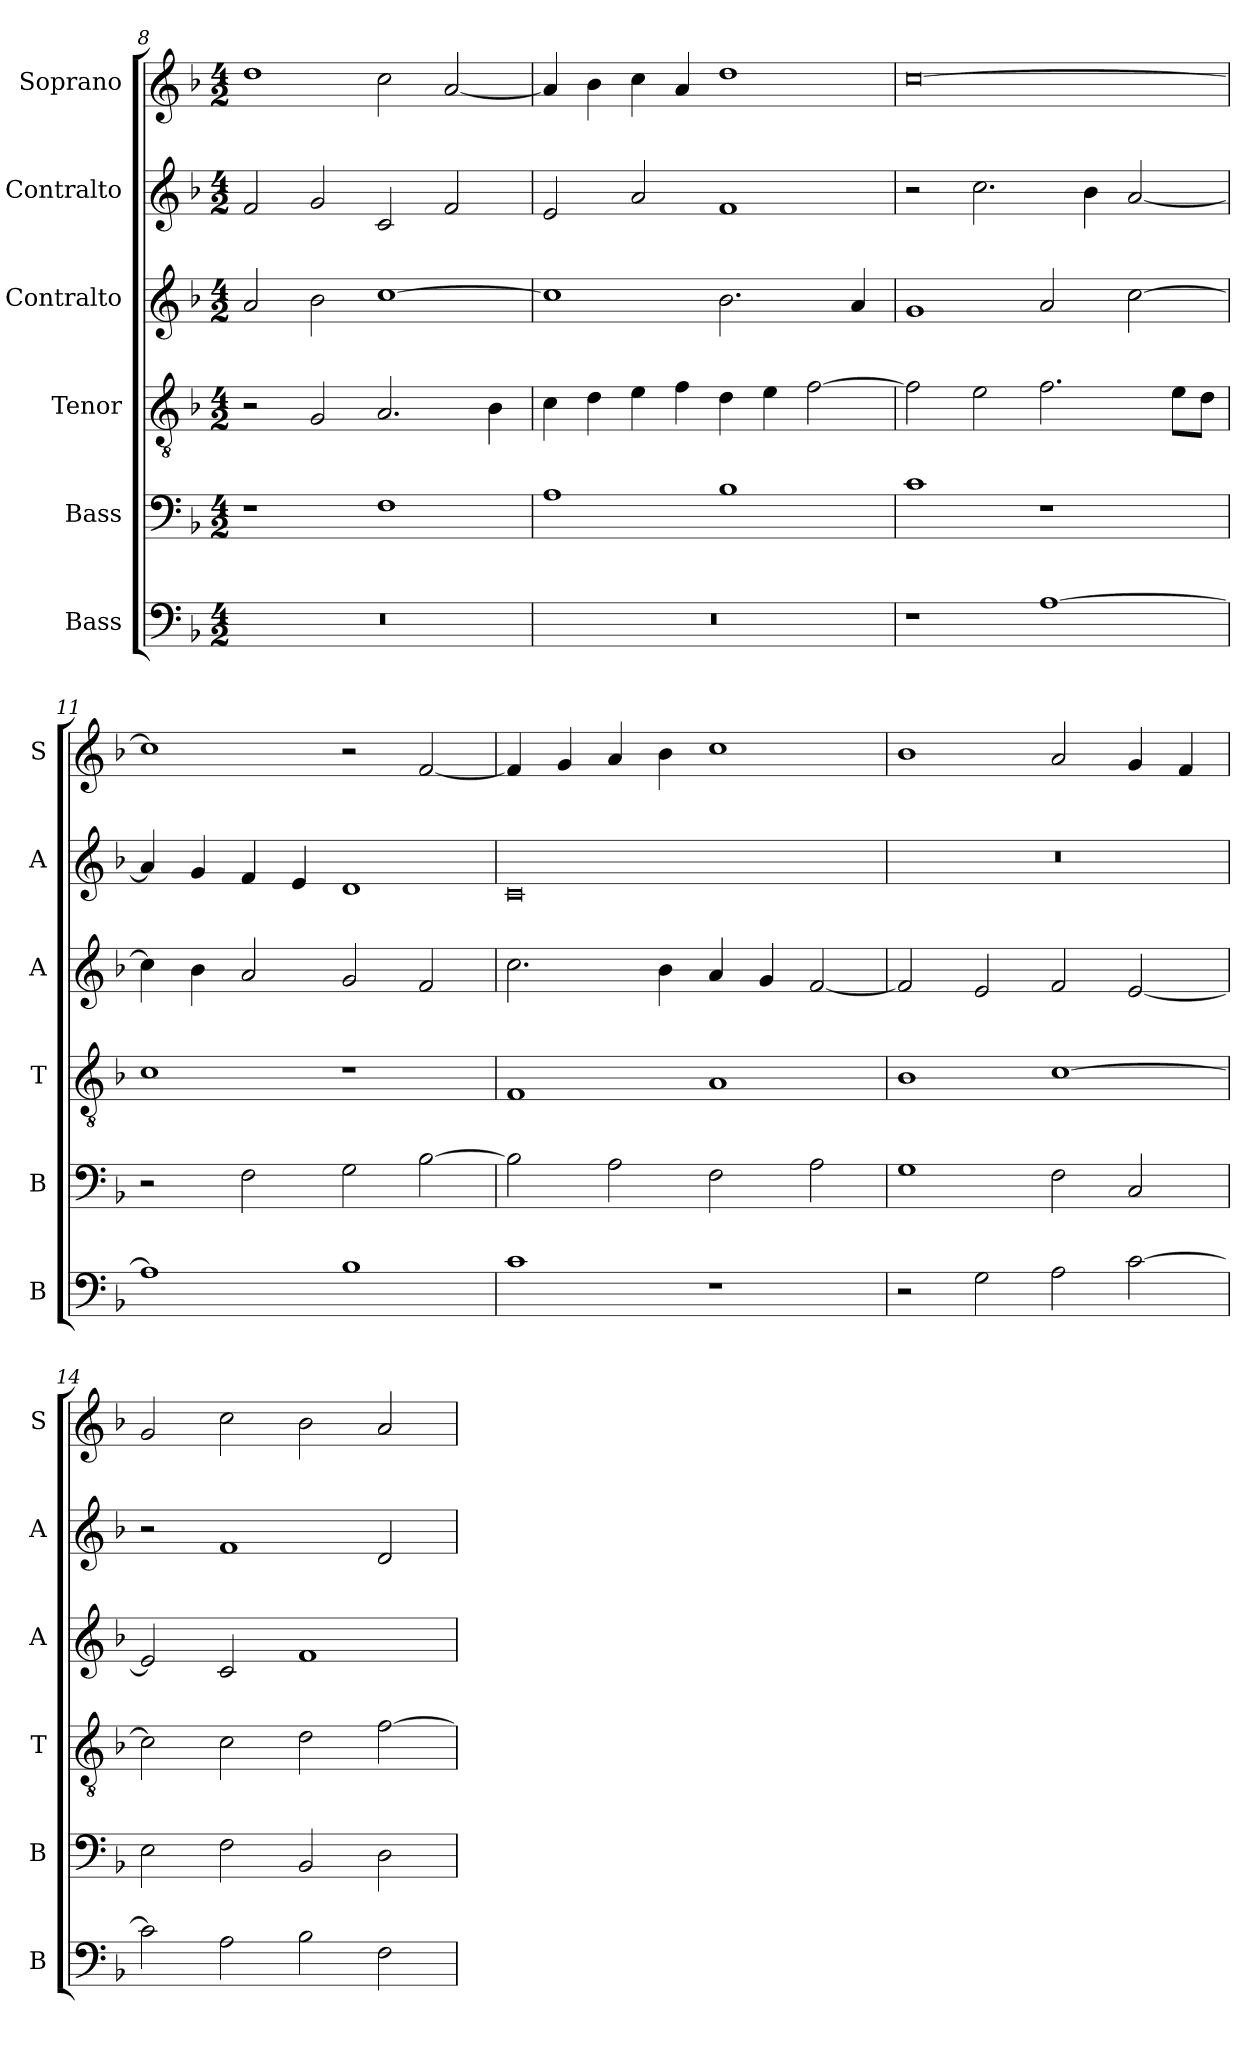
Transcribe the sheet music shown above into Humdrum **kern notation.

**kern	**kern	**kern	**kern	**kern	**kern
*part6	*part5	*part4	*part3	*part2	*part1
*staff6	*staff5	*staff4	*staff3	*staff2	*staff1
*I"Bass	*I"Bass	*I"Tenor	*I"Contralto	*I"Contralto	*I"Soprano
*I'B	*I'B	*I'T	*I'A	*I'A	*I'S
*clefF4	*clefF4	*clefGv2	*clefG2	*clefG2	*clefG2
*k[b-]	*k[b-]	*k[b-]	*k[b-]	*k[b-]	*k[b-]
*F:ion	*F:ion	*F:ion	*F:ion	*F:ion	*F:ion
*M4/2	*M4/2	*M4/2	*M4/2	*M4/2	*M4/2
=8	=8	=8	=8	=8	=8
0r	1r	2r	2a	2f	1dd
.	.	2G	2b-	2g	.
.	1F	2.A	[1cc	2c	2cc
.	.	.	.	2f	[2a
.	.	4B-	.	.	.
=9	=9	=9	=9	=9	=9
0r	1A	4c	1cc]	2e	4a]
.	.	4d	.	.	4b-
.	.	4e	.	2a	4cc
.	.	4f	.	.	4a
.	1B-	4d	2.b-	1f	1dd
.	.	4e	.	.	.
.	.	[2f	.	.	.
.	.	.	4a	.	.
=10	=10	=10	=10	=10	=10
1r	1c	2f]	1g	2r	[0cc
.	.	2e	.	2.cc	.
[1A	1r	2.f	2a	.	.
.	.	.	.	4b-	.
.	.	.	[2cc	[2a	.
.	.	8e\L	.	.	.
.	.	8d\J	.	.	.
=11	=11	=11	=11	=11	=11
1A]	2r	1c	4cc]	4a]	1cc]
.	.	.	4b-	4g	.
.	2F	.	2a	4f	.
.	.	.	.	4e	.
1B-	2G	1r	2g	1d	2r
.	[2B-	.	2f	.	[2f
=12	=12	=12	=12	=12	=12
1c	2B-]	1F	2.cc	0c	4f]
.	.	.	.	.	4g
.	2A	.	.	.	4a
.	.	.	4b-	.	4b-
1r	2F	1A	4a	.	1cc
.	.	.	4g	.	.
.	2A	.	[2f	.	.
=13	=13	=13	=13	=13	=13
2r	1G	1B-	2f]	0r	1b-
2G	.	.	2e	.	.
2A	2F	[1c	2f	.	2a
[2c	2C	.	[2e	.	4g
.	.	.	.	.	4f
=14	=14	=14	=14	=14	=14
2c]	2E	2c]	2e]	2r	2g
2A	2F	2c	2c	1f	2cc
2B-	2BB-	2d	1f	.	2b-
2F	2D	[2f	.	2d	2a
=	=	=	=	=	=
*-	*-	*-	*-	*-	*-
